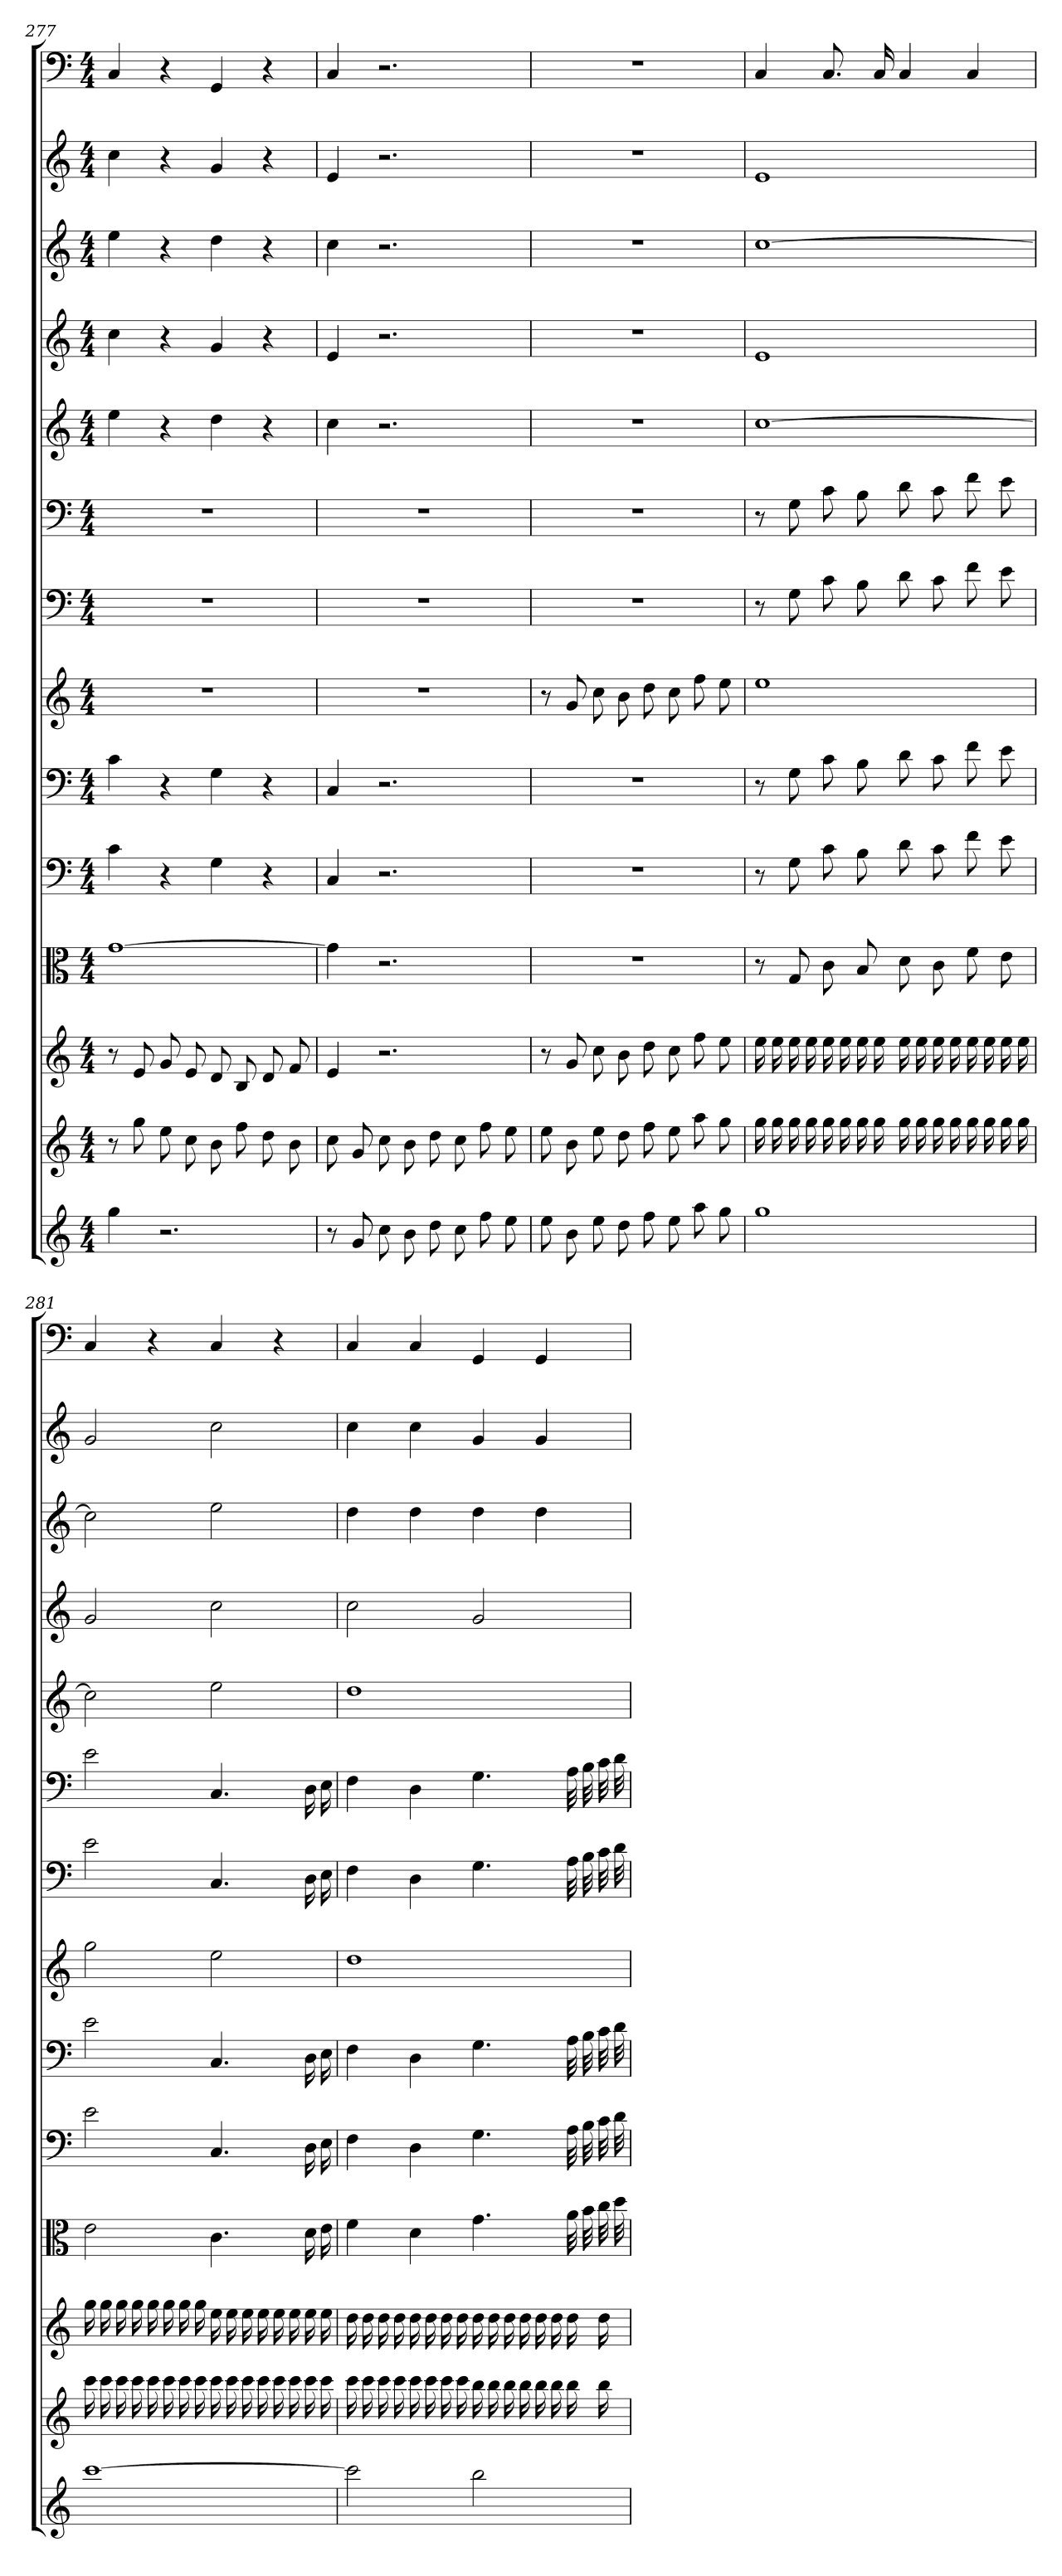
**kern	**kern	**kern	**kern	**kern	**kern	**kern	**kern	**kern	**kern	**kern	**kern	**kern	**kern
*part14	*part13	*part12	*part11	*part10	*part9	*part8	*part7	*part6	*part5	*part4	*part3	*part2	*part1
*staff14	*staff13	*staff12	*staff11	*staff10	*staff9	*staff8	*staff7	*staff6	*staff5	*staff4	*staff3	*staff2	*staff1
*	*	*	*clefC3	*clefF4	*clefF4	*	*clefF4	*clefF4	*	*	*	*	*clefF4
*k[]	*k[]	*k[]	*k[]	*k[]	*k[]	*k[]	*k[]	*k[]	*k[]	*k[]	*k[]	*k[]	*k[]
*C:	*C:	*C:	*C:	*C:	*C:	*C:	*C:	*C:	*C:	*C:	*C:	*C:	*C:
*M4/4	*M4/4	*M4/4	*M4/4	*M4/4	*M4/4	*M4/4	*M4/4	*M4/4	*M4/4	*M4/4	*M4/4	*M4/4	*M4/4
=277	=277	=277	=277	=277	=277	=277	=277	=277	=277	=277	=277	=277	=277
4gg	8r	8r	[1g	4c	4c	1r	1r	1r	4ee	4cc	4ee	4cc	4C
.	8gg	8e	.	.	.	.	.	.	.	.	.	.	.
2.r	8ee	8g	.	4r	4r	.	.	.	4r	4r	4r	4r	4r
.	8cc	8e	.	.	.	.	.	.	.	.	.	.	.
.	8b	8d	.	4G	4G	.	.	.	4dd	4g	4dd	4g	4GG
.	8ff	8B	.	.	.	.	.	.	.	.	.	.	.
.	8dd	8d	.	4r	4r	.	.	.	4r	4r	4r	4r	4r
.	8b	8f	.	.	.	.	.	.	.	.	.	.	.
=278	=278	=278	=278	=278	=278	=278	=278	=278	=278	=278	=278	=278	=278
8r	8cc	4e	4g]	4C	4C	1r	1r	1r	4cc	4e	4cc	4e	4C
8g	8g	.	.	.	.	.	.	.	.	.	.	.	.
8cc	8cc	2.r	2.r	2.r	2.r	.	.	.	2.r	2.r	2.r	2.r	2.r
8b	8b	.	.	.	.	.	.	.	.	.	.	.	.
8dd	8dd	.	.	.	.	.	.	.	.	.	.	.	.
8cc	8cc	.	.	.	.	.	.	.	.	.	.	.	.
8ff	8ff	.	.	.	.	.	.	.	.	.	.	.	.
8ee	8ee	.	.	.	.	.	.	.	.	.	.	.	.
=279	=279	=279	=279	=279	=279	=279	=279	=279	=279	=279	=279	=279	=279
8ee	8ee	8r	1r	1r	1r	8r	1r	1r	1r	1r	1r	1r	1r
8b	8b	8g	.	.	.	8g	.	.	.	.	.	.	.
8ee	8ee	8cc	.	.	.	8cc	.	.	.	.	.	.	.
8dd	8dd	8b	.	.	.	8b	.	.	.	.	.	.	.
8ff	8ff	8dd	.	.	.	8dd	.	.	.	.	.	.	.
8ee	8ee	8cc	.	.	.	8cc	.	.	.	.	.	.	.
8aa	8aa	8ff	.	.	.	8ff	.	.	.	.	.	.	.
8gg	8gg	8ee	.	.	.	8ee	.	.	.	.	.	.	.
=280	=280	=280	=280	=280	=280	=280	=280	=280	=280	=280	=280	=280	=280
1gg	16gg	16ee	8r	8r	8r	1ee	8r	8r	[1cc	1e	[1cc	1e	4C
.	16gg	16ee	.	.	.	.	.	.	.	.	.	.	.
.	16gg	16ee	8G	8G	8G	.	8G	8G	.	.	.	.	.
.	16gg	16ee	.	.	.	.	.	.	.	.	.	.	.
.	16gg	16ee	8c	8c	8c	.	8c	8c	.	.	.	.	8.C
.	16gg	16ee	.	.	.	.	.	.	.	.	.	.	.
.	16gg	16ee	8B	8B	8B	.	8B	8B	.	.	.	.	.
.	16gg	16ee	.	.	.	.	.	.	.	.	.	.	16C
.	16gg	16ee	8d	8d	8d	.	8d	8d	.	.	.	.	4C
.	16gg	16ee	.	.	.	.	.	.	.	.	.	.	.
.	16gg	16ee	8c	8c	8c	.	8c	8c	.	.	.	.	.
.	16gg	16ee	.	.	.	.	.	.	.	.	.	.	.
.	16gg	16ee	8f	8f	8f	.	8f	8f	.	.	.	.	4C
.	16gg	16ee	.	.	.	.	.	.	.	.	.	.	.
.	16gg	16ee	8e	8e	8e	.	8e	8e	.	.	.	.	.
.	16gg	16ee	.	.	.	.	.	.	.	.	.	.	.
=281	=281	=281	=281	=281	=281	=281	=281	=281	=281	=281	=281	=281	=281
[1ccc	16ccc	16gg	2e	2e	2e	2gg	2e	2e	2cc]	2g	2cc]	2g	4C
.	16ccc	16gg	.	.	.	.	.	.	.	.	.	.	.
.	16ccc	16gg	.	.	.	.	.	.	.	.	.	.	.
.	16ccc	16gg	.	.	.	.	.	.	.	.	.	.	.
.	16ccc	16gg	.	.	.	.	.	.	.	.	.	.	4r
.	16ccc	16gg	.	.	.	.	.	.	.	.	.	.	.
.	16ccc	16gg	.	.	.	.	.	.	.	.	.	.	.
.	16ccc	16gg	.	.	.	.	.	.	.	.	.	.	.
.	16ccc	16ee	4.c	4.C	4.C	2ee	4.C	4.C	2ee	2cc	2ee	2cc	4C
.	16ccc	16ee	.	.	.	.	.	.	.	.	.	.	.
.	16ccc	16ee	.	.	.	.	.	.	.	.	.	.	.
.	16ccc	16ee	.	.	.	.	.	.	.	.	.	.	.
.	16ccc	16ee	.	.	.	.	.	.	.	.	.	.	4r
.	16ccc	16ee	.	.	.	.	.	.	.	.	.	.	.
.	16ccc	16ee	16d	16D	16D	.	16D	16D	.	.	.	.	.
.	16ccc	16ee	16e	16E	16E	.	16E	16E	.	.	.	.	.
=282	=282	=282	=282	=282	=282	=282	=282	=282	=282	=282	=282	=282	=282
2ccc]	16ccc	16dd	4f	4F	4F	1dd	4F	4F	1dd	2cc	4dd	4cc	4C
.	16ccc	16dd	.	.	.	.	.	.	.	.	.	.	.
.	16ccc	16dd	.	.	.	.	.	.	.	.	.	.	.
.	16ccc	16dd	.	.	.	.	.	.	.	.	.	.	.
.	16ccc	16dd	4d	4D	4D	.	4D	4D	.	.	4dd	4cc	4C
.	16ccc	16dd	.	.	.	.	.	.	.	.	.	.	.
.	16ccc	16dd	.	.	.	.	.	.	.	.	.	.	.
.	16ccc	16dd	.	.	.	.	.	.	.	.	.	.	.
2bb	16bb	16dd	4.g	4.G	4.G	.	4.G	4.G	.	2g	4dd	4g	4GG
.	16bb	16dd	.	.	.	.	.	.	.	.	.	.	.
.	16bb	16dd	.	.	.	.	.	.	.	.	.	.	.
.	16bb	16dd	.	.	.	.	.	.	.	.	.	.	.
.	16bb	16dd	.	.	.	.	.	.	.	.	4dd	4g	4GG
.	16bb	16dd	.	.	.	.	.	.	.	.	.	.	.
.	16bb	16dd	32a	32A	32A	.	32A	32A	.	.	.	.	.
.	.	.	32b	32B	32B	.	32B	32B	.	.	.	.	.
.	16bb	16dd	32cc	32c	32c	.	32c	32c	.	.	.	.	.
.	.	.	32dd	32d	32d	.	32d	32d	.	.	.	.	.
=	=	=	=	=	=	=	=	=	=	=	=	=	=
*-	*-	*-	*-	*-	*-	*-	*-	*-	*-	*-	*-	*-	*-
